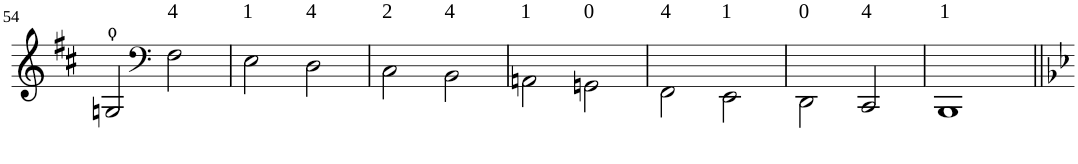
**kern
*part1
*staff1
*I"[Double Bass (C1-F5, E1-D3)]
*I'Db.
!!LO:PB:g=z
*clefG2
*Trd7c12
*k[f#c#]
*D:
*M4/4
=54
2Gn/
*clefF4
!LO:TX:a:t=4
2F#\
=55
!LO:TX:a:t=1
2E\
!LO:TX:a:t=4
2D\
=56
!LO:TX:a:t=2
2C#\
!LO:TX:a:t=4
2BB\
=57
!LO:TX:a:t=1
2AAn\
!LO:TX:a:t=0
2GGn\
=58
!LO:TX:a:t=4
2FF#\
!LO:TX:a:t=1
2EE\
=59
!LO:TX:a:t=0
2DD\
!LO:TX:a:t=4
2CC#/
=60
!LO:TX:a:t=1
1BBB
=||
*-
